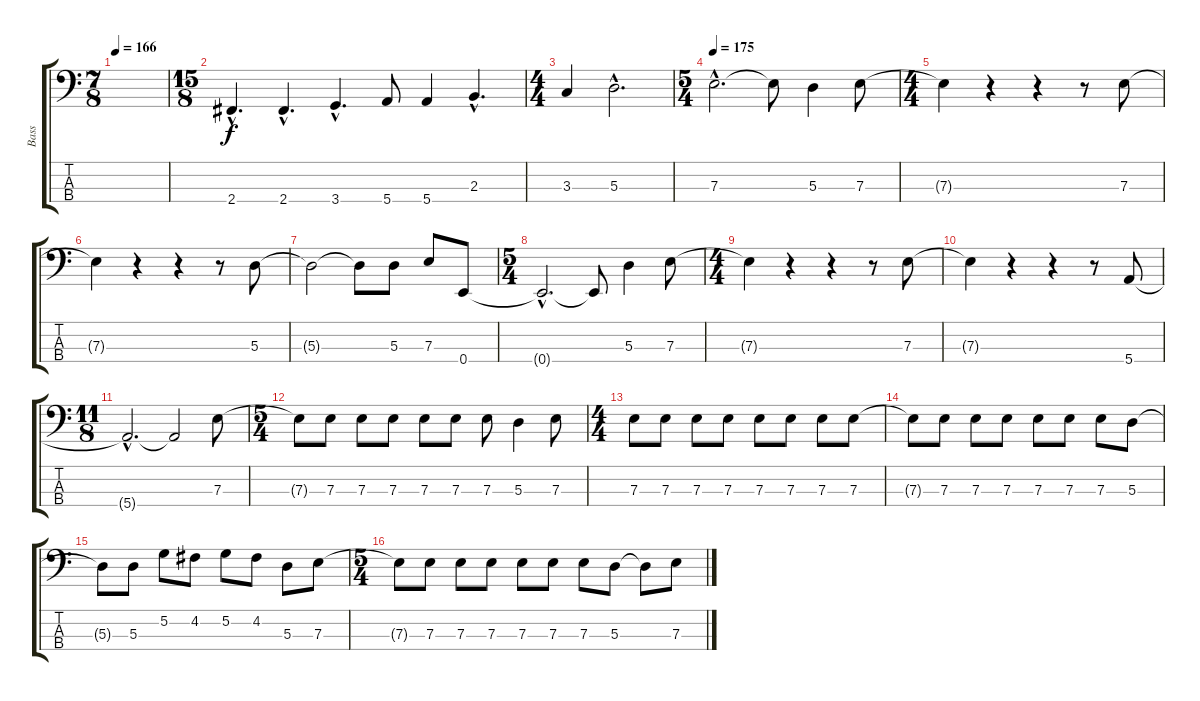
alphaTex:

\track ("Bass" "Bass") {instrument acousticguitarnylon}
\staff {score tabs}
\tuning (G2 D2 A1 E1) {hide}
\ts (7 8)
\tempo 166
\clef f4
\ks c
|
\ts (15 8)
2.4{hac}.4{d} 2.4{hac}.4{d} 3.4{hac}.4{d} 5.4.8 5.4.4 2.3{hac}.4{d} |
\ts (4 4)
3.3.4 5.3{hac}.2{d} |
\ts (5 4)
\tempo 172
\tempo 175
7.3{hac}.2{d} 7.3{t}.8 5.3.4 7.3.8 |
\ts (4 4)
7.3{t}.4 r.4 r.4 r.8 7.3.8 |
7.3{t}.4 r.4 r.4 r.8 5.3.8 |
5.3{t}.2 5.3{t}.8 5.3.8 7.3.8 0.4.8 |
\ts (5 4)
0.4{hac t}.2{d} 0.4{t}.8 5.3.4 7.3.8 |
\ts (4 4)
7.3{t}.4 r.4 r.4 r.8 7.3.8 |
7.3{t}.4 r.4 r.4 r.8 5.4.8 |
\ts (11 8)
5.4{hac t}.2{d} 5.4{t}.2 7.3.8 |
\ts (5 4)
7.3{t}.8 7.3.8 7.3.8 7.3.8 7.3.8 7.3.8 7.3.8 5.3.4 7.3.8 |
\ts (4 4)
7.3.8 7.3.8 7.3.8 7.3.8 7.3.8 7.3.8 7.3.8 7.3.8 |
7.3{t}.8 7.3.8 7.3.8 7.3.8 7.3.8 7.3.8 7.3.8 5.3.8 |
5.3{t}.8 5.3.8 5.2.8 4.2.8 5.2.8 4.2.8 5.3.8 7.3.8 |
\ts (5 4)
7.3{t}.8 7.3.8 7.3.8 7.3.8 7.3.8 7.3.8 7.3.8 5.3.8 5.3{t}.8 7.3.8
